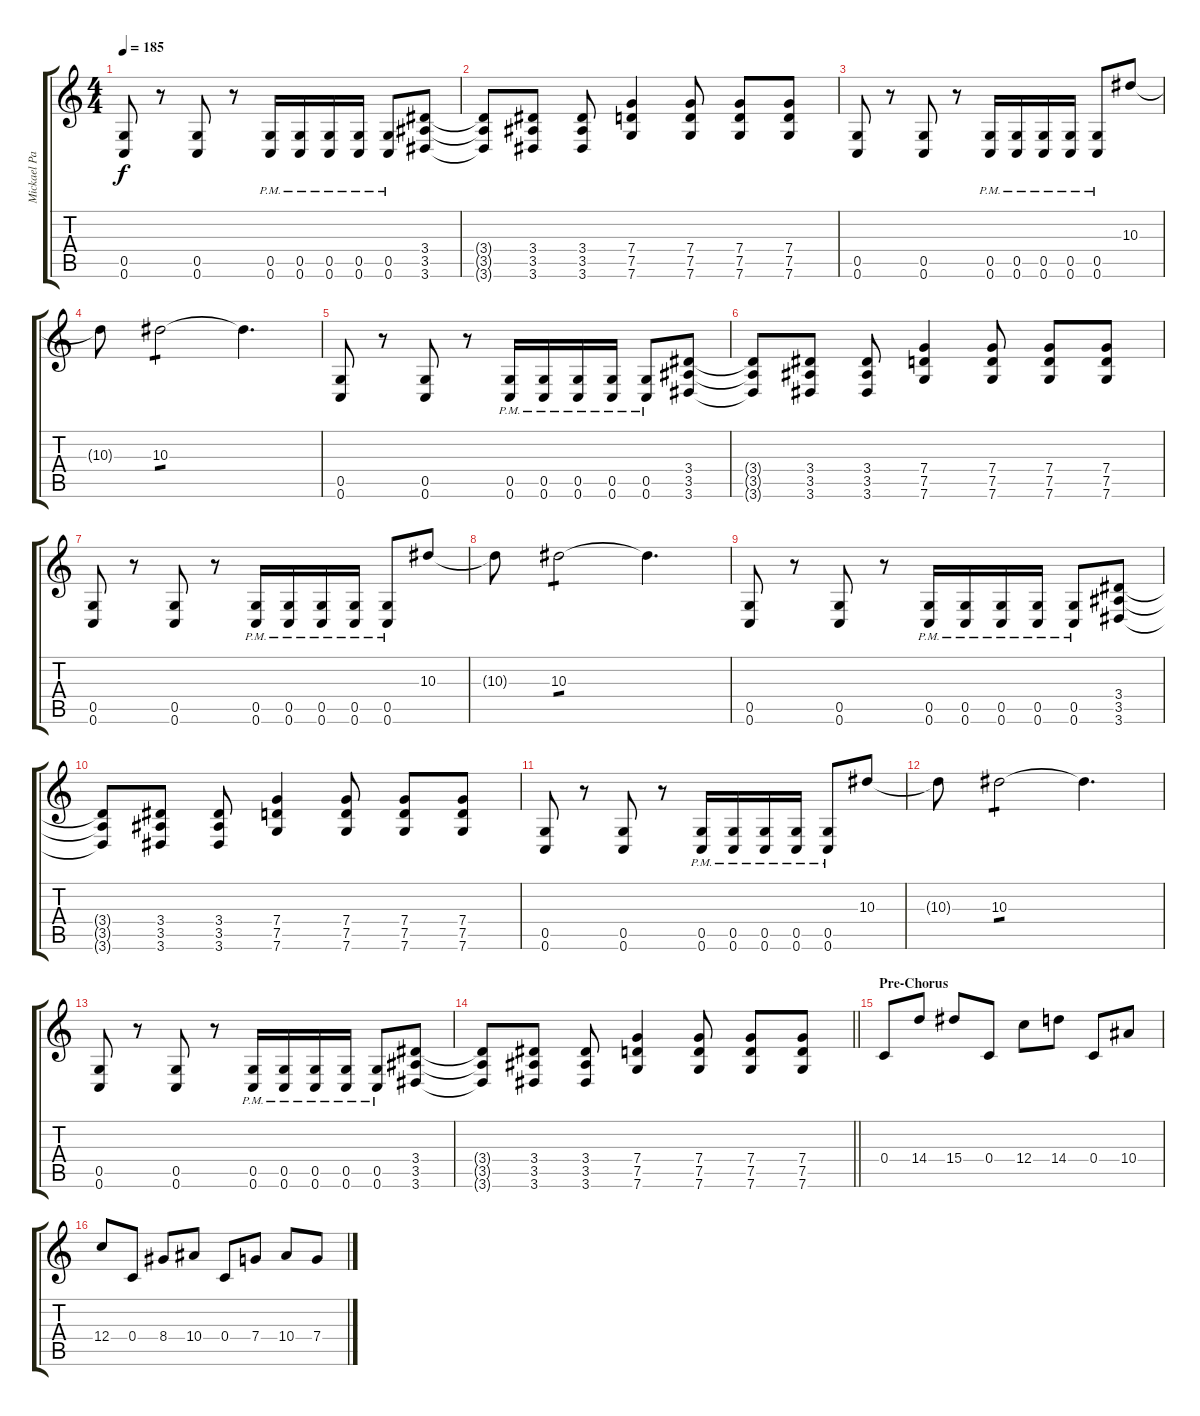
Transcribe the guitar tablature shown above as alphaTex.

\track ("Mickael Paget (Padge)" "Mickael Pa") {instrument distortionguitar}
\staff {score tabs}
\tuning (D4 A3 F3 C3 G2 C2) {hide}
\ts (4 4)
\tempo 185
\clef g2
\ks c
(0.5 0.6).8{dy f} r.8 (0.5 0.6).8 r.8 (0.5{pm} 0.6{pm}).16 (0.5{pm} 0.6{pm}).16 (0.5{pm} 0.6{pm}).16 (0.5{pm} 0.6{pm}).16 (0.5{pm} 0.6{pm}).8 (3.4 3.5 3.6).8 |
(3.4{t} 3.5{t} 3.6{t}).8 (3.4 3.5 3.6).8 (3.4 3.5 3.6).8 (7.4 7.5 7.6).4 (7.4 7.5 7.6).8 (7.4 7.5 7.6).8 (7.4 7.5 7.6).8 |
(0.5 0.6).8 r.8 (0.5 0.6).8 r.8 (0.5{pm} 0.6{pm}).16 (0.5{pm} 0.6{pm}).16 (0.5{pm} 0.6{pm}).16 (0.5{pm} 0.6{pm}).16 (0.5{pm} 0.6{pm}).8 10.3.8 |
10.3{t}.8 10.3.2{tp 1} 10.3{t}.4{d} |
(0.5 0.6).8 r.8 (0.5 0.6).8 r.8 (0.5{pm} 0.6{pm}).16 (0.5{pm} 0.6{pm}).16 (0.5{pm} 0.6{pm}).16 (0.5{pm} 0.6{pm}).16 (0.5{pm} 0.6{pm}).8 (3.4 3.5 3.6).8 |
(3.4{t} 3.5{t} 3.6{t}).8 (3.4 3.5 3.6).8 (3.4 3.5 3.6).8 (7.4 7.5 7.6).4 (7.4 7.5 7.6).8 (7.4 7.5 7.6).8 (7.4 7.5 7.6).8 |
(0.5 0.6).8 r.8 (0.5 0.6).8 r.8 (0.5{pm} 0.6{pm}).16 (0.5{pm} 0.6{pm}).16 (0.5{pm} 0.6{pm}).16 (0.5{pm} 0.6{pm}).16 (0.5{pm} 0.6{pm}).8 10.3.8 |
10.3{t}.8 10.3.2{tp 1} 10.3{t}.4{d} |
(0.5 0.6).8 r.8 (0.5 0.6).8 r.8 (0.5{pm} 0.6{pm}).16 (0.5{pm} 0.6{pm}).16 (0.5{pm} 0.6{pm}).16 (0.5{pm} 0.6{pm}).16 (0.5{pm} 0.6{pm}).8 (3.4 3.5 3.6).8 |
(3.4{t} 3.5{t} 3.6{t}).8 (3.4 3.5 3.6).8 (3.4 3.5 3.6).8 (7.4 7.5 7.6).4 (7.4 7.5 7.6).8 (7.4 7.5 7.6).8 (7.4 7.5 7.6).8 |
(0.5 0.6).8 r.8 (0.5 0.6).8 r.8 (0.5{pm} 0.6{pm}).16 (0.5{pm} 0.6{pm}).16 (0.5{pm} 0.6{pm}).16 (0.5{pm} 0.6{pm}).16 (0.5{pm} 0.6{pm}).8 10.3.8 |
10.3{t}.8 10.3.2{tp 1} 10.3{t}.4{d} |
(0.5 0.6).8 r.8 (0.5 0.6).8 r.8 (0.5{pm} 0.6{pm}).16 (0.5{pm} 0.6{pm}).16 (0.5{pm} 0.6{pm}).16 (0.5{pm} 0.6{pm}).16 (0.5{pm} 0.6{pm}).8 (3.4 3.5 3.6).8 |
\barLineRight lightlight
(3.4{t} 3.5{t} 3.6{t}).8 (3.4 3.5 3.6).8 (3.4 3.5 3.6).8 (7.4 7.5 7.6).4 (7.4 7.5 7.6).8 (7.4 7.5 7.6).8 (7.4 7.5 7.6).8 |
\section ("" "Pre-Chorus")
0.4.8 14.4.8 15.4.8 0.4.8 12.4.8 14.4.8 0.4.8 10.4.8 |
12.4.8 0.4.8 8.4.8 10.4.8 0.4.8 7.4.8 10.4.8 7.4.8
